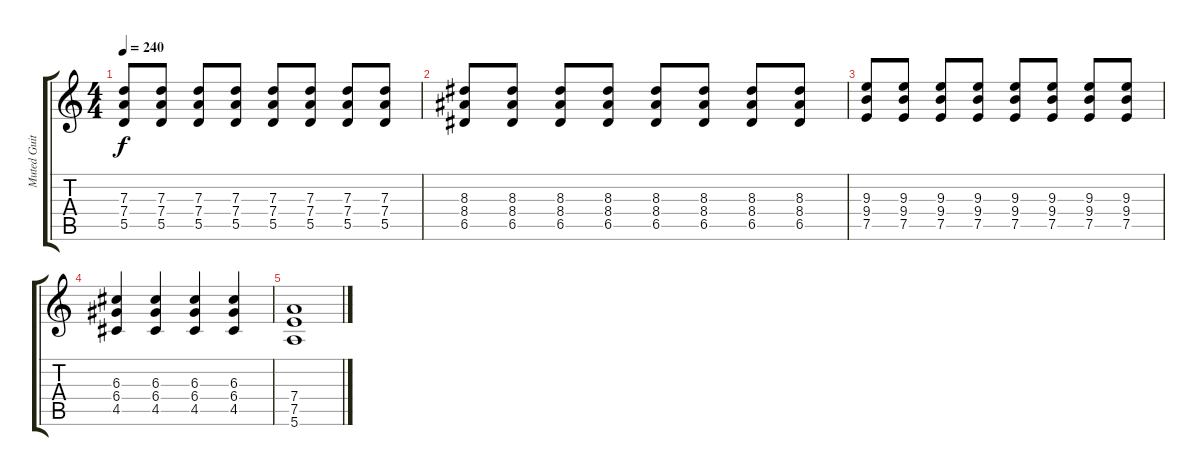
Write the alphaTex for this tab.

\track ("Muted Guitar" "Muted Guit") {instrument electricguitarmuted}
\staff {score tabs}
\tuning (E4 B3 G3 D3 A2 E2) {hide}
\ts (4 4)
\tempo 240
\clef g2
\ks c
(7.3 7.4 5.5).8{dy f} (7.3 7.4 5.5).8 (7.3 7.4 5.5).8 (7.3 7.4 5.5).8 (7.3 7.4 5.5).8 (7.3 7.4 5.5).8 (7.3 7.4 5.5).8 (7.3 7.4 5.5).8 |
(8.3 8.4 6.5).8 (8.3 8.4 6.5).8 (8.3 8.4 6.5).8 (8.3 8.4 6.5).8 (8.3 8.4 6.5).8 (8.3 8.4 6.5).8 (8.3 8.4 6.5).8 (8.3 8.4 6.5).8 |
(9.3 9.4 7.5).8 (9.3 9.4 7.5).8 (9.3 9.4 7.5).8 (9.3 9.4 7.5).8 (9.3 9.4 7.5).8 (9.3 9.4 7.5).8 (9.3 9.4 7.5).8 (9.3 9.4 7.5).8 |
(6.3 6.4 4.5).4 (6.3 6.4 4.5).4 (6.3 6.4 4.5).4 (6.3 6.4 4.5).4 |
(7.4 7.5 5.6).1
